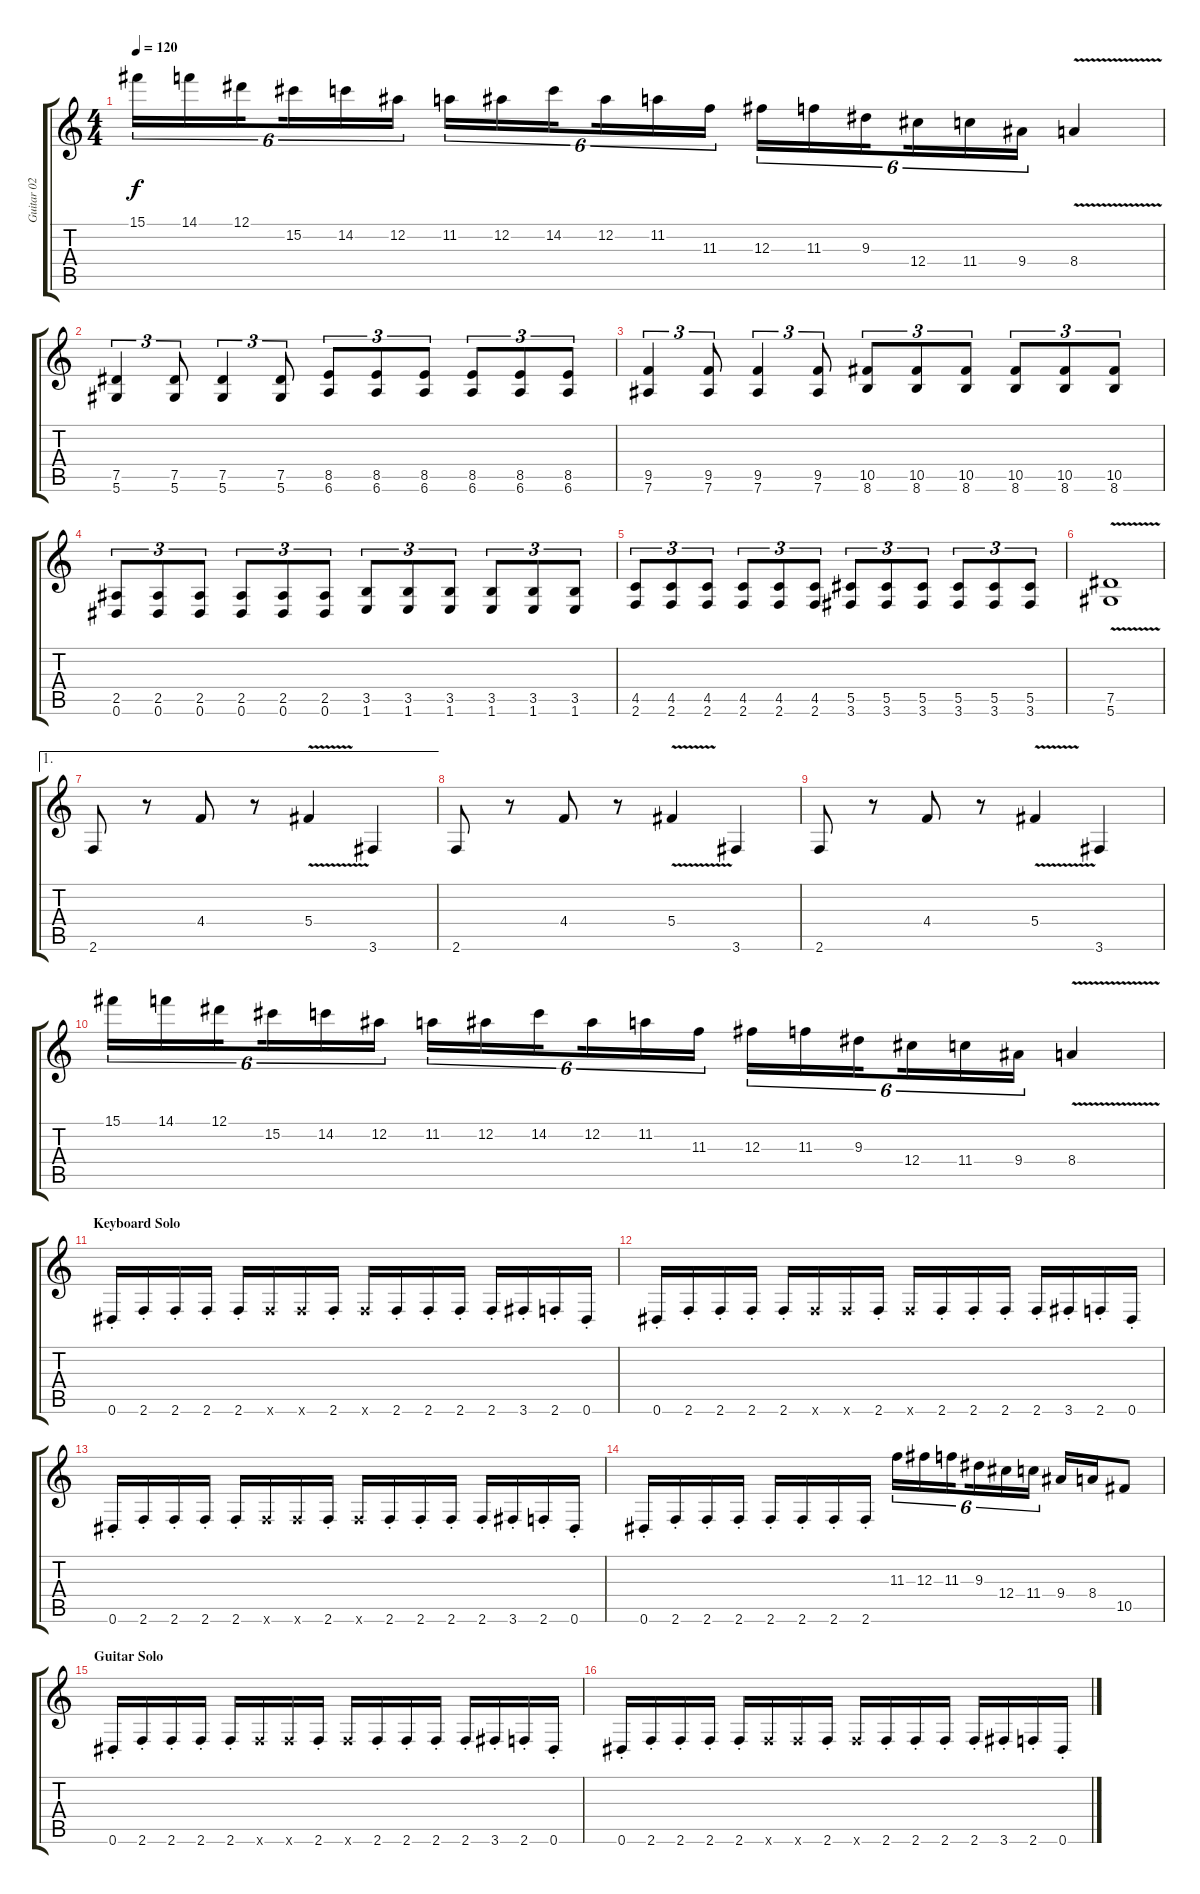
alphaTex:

\track ("Guitar 02" "Guitar 02") {instrument overdrivenguitar}
\staff {score tabs}
\tuning (Eb4 Bb3 Gb3 Db3 Ab2 Eb2) {hide}
\ts (4 4)
\tempo 120
\clef g2
\ks c
15.1.16{tu (6 4) dy f} 14.1.16{tu (6 4)} 12.1.16{tu (6 4) beam splitsecondary} 15.2.16{tu (6 4)} 14.2.16{tu (6 4)} 12.2.16{tu (6 4)} 11.2.16{tu (6 4)} 12.2.16{tu (6 4)} 14.2.16{tu (6 4) beam splitsecondary} 12.2.16{tu (6 4)} 11.2.16{tu (6 4)} 11.3.16{tu (6 4)} 12.3.16{tu (6 4)} 11.3.16{tu (6 4)} 9.3.16{tu (6 4) beam splitsecondary} 12.4.16{tu (6 4)} 11.4.16{tu (6 4)} 9.4.16{tu (6 4)} 8.4{v}.4 |
\section ("" "")
(7.5 5.6).4{tu (3 2) volume 12 balance 8} (7.5 5.6).8{tu (3 2)} (7.5 5.6).4{tu (3 2)} (7.5 5.6).8{tu (3 2)} (8.5 6.6).8{tu (3 2)} (8.5 6.6).8{tu (3 2)} (8.5 6.6).8{tu (3 2)} (8.5 6.6).8{tu (3 2)} (8.5 6.6).8{tu (3 2)} (8.5 6.6).8{tu (3 2)} |
(9.5 7.6).4{tu (3 2)} (9.5 7.6).8{tu (3 2)} (9.5 7.6).4{tu (3 2)} (9.5 7.6).8{tu (3 2)} (10.5 8.6).8{tu (3 2)} (10.5 8.6).8{tu (3 2)} (10.5 8.6).8{tu (3 2)} (10.5 8.6).8{tu (3 2)} (10.5 8.6).8{tu (3 2)} (10.5 8.6).8{tu (3 2)} |
(2.5 0.6).8{tu (3 2)} (2.5 0.6).8{tu (3 2)} (2.5 0.6).8{tu (3 2)} (2.5 0.6).8{tu (3 2)} (2.5 0.6).8{tu (3 2)} (2.5 0.6).8{tu (3 2)} (3.5 1.6).8{tu (3 2)} (3.5 1.6).8{tu (3 2)} (3.5 1.6).8{tu (3 2)} (3.5 1.6).8{tu (3 2)} (3.5 1.6).8{tu (3 2)} (3.5 1.6).8{tu (3 2)} |
(4.5 2.6).8{tu (3 2)} (4.5 2.6).8{tu (3 2)} (4.5 2.6).8{tu (3 2)} (4.5 2.6).8{tu (3 2)} (4.5 2.6).8{tu (3 2)} (4.5 2.6).8{tu (3 2)} (5.5 3.6).8{tu (3 2)} (5.5 3.6).8{tu (3 2)} (5.5 3.6).8{tu (3 2)} (5.5 3.6).8{tu (3 2)} (5.5 3.6).8{tu (3 2)} (5.5 3.6).8{tu (3 2)} |
(7.5{v} 5.6{v}).1 |
\ae 1
\section ("" "")
2.6.8{volume 16} r.8 4.4.8 r.8 5.4{v}.4 3.6.4 |
2.6.8 r.8 4.4.8 r.8 5.4{v}.4 3.6.4 |
2.6.8 r.8 4.4.8 r.8 5.4{v}.4 3.6.4 |
15.1.16{tu (6 4)} 14.1.16{tu (6 4)} 12.1.16{tu (6 4) beam splitsecondary} 15.2.16{tu (6 4)} 14.2.16{tu (6 4)} 12.2.16{tu (6 4)} 11.2.16{tu (6 4)} 12.2.16{tu (6 4)} 14.2.16{tu (6 4) beam splitsecondary} 12.2.16{tu (6 4)} 11.2.16{tu (6 4)} 11.3.16{tu (6 4)} 12.3.16{tu (6 4)} 11.3.16{tu (6 4)} 9.3.16{tu (6 4) beam splitsecondary} 12.4.16{tu (6 4)} 11.4.16{tu (6 4)} 9.4.16{tu (6 4)} 8.4{v}.4 |
\section ("" "Keyboard Solo")
0.6{st}.16{volume 12 instrument distortionguitar} 2.6{st}.16 2.6{st}.16 2.6{st}.16 2.6{st}.16 2.6{x}.16 2.6{x}.16 2.6{st}.16 2.6{x}.16 2.6{st}.16 2.6{st}.16 2.6{st}.16 2.6{st}.16 3.6{st}.16 2.6{st}.16 0.6{st}.16 |
0.6{st}.16{volume 12 instrument distortionguitar} 2.6{st}.16 2.6{st}.16 2.6{st}.16 2.6{st}.16 2.6{x}.16 2.6{x}.16 2.6{st}.16 2.6{x}.16 2.6{st}.16 2.6{st}.16 2.6{st}.16 2.6{st}.16 3.6{st}.16 2.6{st}.16 0.6{st}.16 |
0.6{st}.16{volume 12 instrument distortionguitar} 2.6{st}.16 2.6{st}.16 2.6{st}.16 2.6{st}.16 2.6{x}.16 2.6{x}.16 2.6{st}.16 2.6{x}.16 2.6{st}.16 2.6{st}.16 2.6{st}.16 2.6{st}.16 3.6{st}.16 2.6{st}.16 0.6{st}.16 |
0.6{st}.16 2.6{st}.16 2.6{st}.16 2.6{st}.16 2.6{st}.16 2.6{st}.16 2.6{st}.16 2.6{st}.16 11.3.16{tu (6 4)} 12.3.16{tu (6 4)} 11.3.16{tu (6 4) beam splitsecondary} 9.3.16{tu (6 4)} 12.4.16{tu (6 4)} 11.4.16{tu (6 4)} 9.4.16 8.4.16 10.5.8 |
\section ("" "Guitar Solo")
0.6{st}.16{volume 12 instrument distortionguitar} 2.6{st}.16 2.6{st}.16 2.6{st}.16 2.6{st}.16 2.6{x}.16 2.6{x}.16 2.6{st}.16 2.6{x}.16 2.6{st}.16 2.6{st}.16 2.6{st}.16 2.6{st}.16 3.6{st}.16 2.6{st}.16 0.6{st}.16 |
0.6{st}.16{volume 12 instrument distortionguitar} 2.6{st}.16 2.6{st}.16 2.6{st}.16 2.6{st}.16 2.6{x}.16 2.6{x}.16 2.6{st}.16 2.6{x}.16 2.6{st}.16 2.6{st}.16 2.6{st}.16 2.6{st}.16 3.6{st}.16 2.6{st}.16 0.6{st}.16
